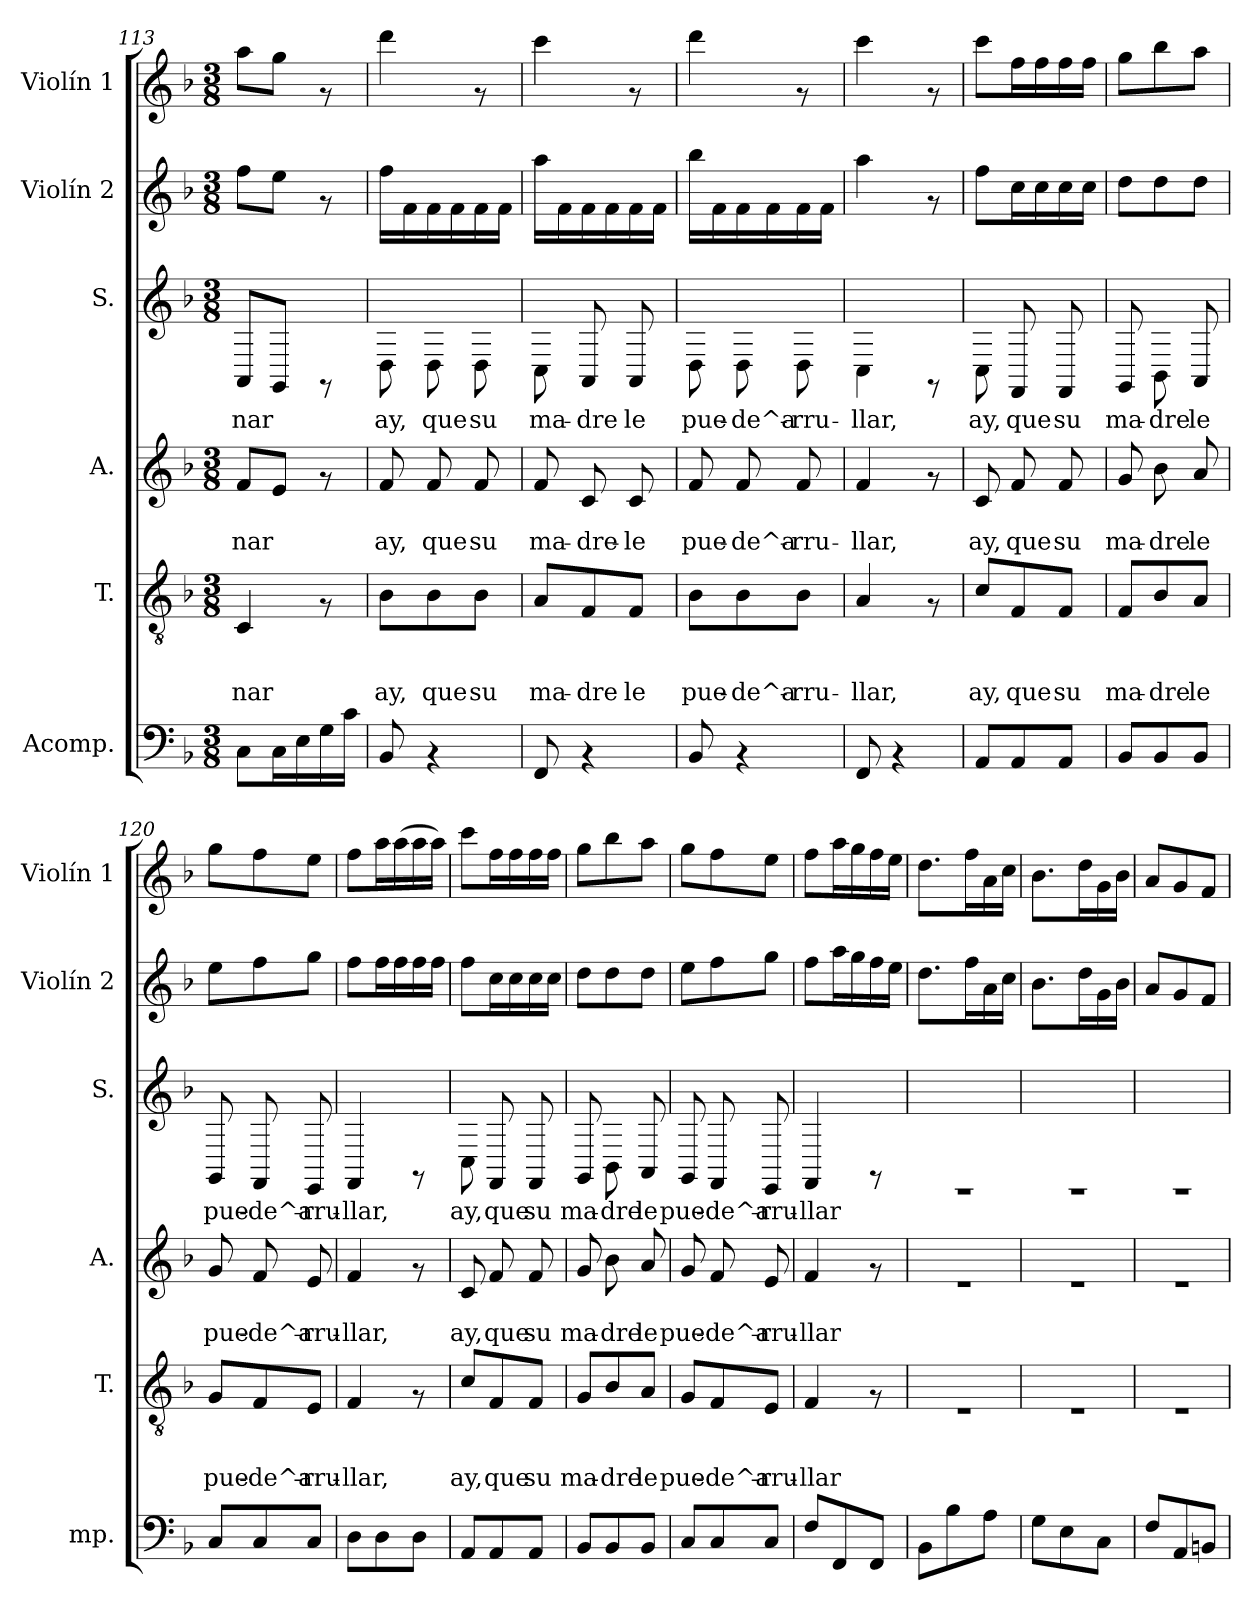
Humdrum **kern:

**kern	**kern	**text	**text	**text	**kern	**text	**text	**kern	**text	**kern	**kern
*part6	*part5	*part5	*part5	*part5	*part4	*part4	*part4	*part3	*part3	*part2	*part1
*staff6	*staff5	*staff5	*staff5	*staff5	*staff4	*staff4	*staff4	*staff3	*staff3	*staff2	*staff1
*I"Acomp.	*I"T.	*	*	*	*I"A.	*	*	*I"S.	*	*I"Violín 2	*I"Violín 1
*I'mp.	*I'T.	*	*	*	*I'A.	*	*	*I'S.	*	*I'Violín 2	*I'Violín 1
*clefF4	*clefGv2	*	*	*	*clefG2	*	*	*clefG2	*	*clefG2	*clefG2
*k[b-]	*k[b-]	*	*	*	*k[b-]	*	*	*k[b-]	*	*k[b-]	*k[b-]
*F:	*F:	*	*	*	*F:	*	*	*F:	*	*F:	*F:
*M3/8	*M3/8	*	*	*	*M3/8	*	*	*M3/8	*	*M3/8	*M3/8
=113	=113	=113	=113	=113	=113	=113	=113	=113	=113	=113	=113
!	!	!	!	!LO:LY:b	!	!	!LO:LY:b:rj	!	!LO:LY:b	!	!
8C\L	4C/	.	.	-nar	8f/L	.	-nar	8AA/L	-nar	8ff\L	8aa\L
16C\L	.	.	.	.	8e/J	.	.	8GG/J	.	8ee\J	8gg\J
16E\	.	.	.	.	.	.	.	.	.	.	.
16G\	8rF	.	.	.	8rf	.	.	8rFF	.	8rf	8rf
16c\JJ	.	.	.	.	.	.	.	.	.	.	.
=114	=114	=114	=114	=114	=114	=114	=114	=114	=114	=114	=114
!	!	!	!	!LO:LY:b	!	!	!LO:LY:b:rj	!	!LO:LY:b	!	!
8BB-/	8B-\L	.	.	ay,	8f/	.	ay,	8D\	ay,	16ff\LL	4ddd\
.	.	.	.	.	.	.	.	.	.	16f\	.
!	!	!	!	!LO:LY:b	!	!	!LO:LY:b:rj	!	!LO:LY:b	!	!
4rAA	8B-\	.	.	que	8f/	.	que	8D\	que	16f\	.
.	.	.	.	.	.	.	.	.	.	16f\	.
!	!	!	!	!LO:LY:b	!	!	!LO:LY:b:rj	!	!LO:LY:b	!	!
.	8B-\J	.	.	su	8f/	.	su	8D\	su	16f\	8rf
.	.	.	.	.	.	.	.	.	.	16f\JJ	.
=115	=115	=115	=115	=115	=115	=115	=115	=115	=115	=115	=115
!	!	!	!	!LO:LY:b	!	!	!LO:LY:b:rj	!	!LO:LY:b	!	!
8FF/	8A/L	.	.	ma-	8f/	.	ma-	8C\	ma-	16aa\LL	4ccc\
.	.	.	.	.	.	.	.	.	.	16f\	.
!	!	!	!	!LO:LY:b	!	!	!LO:LY:b:rj	!	!LO:LY:b	!	!
4rAA	8F/	.	.	-dre	8c/	.	-dre-	8AA/	-dre	16f\	.
.	.	.	.	.	.	.	.	.	.	16f\	.
!	!	!	!	!LO:LY:b	!	!	!LO:LY:b:rj	!	!LO:LY:b	!	!
.	8F/J	.	.	le	8c/	.	-le	8AA/	le	16f\	8rf
.	.	.	.	.	.	.	.	.	.	16f\JJ	.
=116	=116	=116	=116	=116	=116	=116	=116	=116	=116	=116	=116
!	!	!	!	!LO:LY:b	!	!	!LO:LY:b:rj	!	!LO:LY:b	!	!
8BB-/	8B-\L	.	.	pue-	8f/	.	pue-	8D\	pue-	16bb-\LL	4ddd\
.	.	.	.	.	.	.	.	.	.	16f\	.
!	!	!	!	!LO:LY:b	!	!	!LO:LY:b:rj	!	!LO:LY:b	!	!
4rAA	8B-\	.	.	-de^a-	8f/	.	-de^a-	8D\	-de^a-	16f\	.
.	.	.	.	.	.	.	.	.	.	16f\	.
!	!	!	!	!LO:LY:b	!	!	!LO:LY:b:rj	!	!LO:LY:b	!	!
.	8B-\J	.	.	-rru-	8f/	.	-rru-	8D\	-rru-	16f\	8rf
.	.	.	.	.	.	.	.	.	.	16f\JJ	.
=117	=117	=117	=117	=117	=117	=117	=117	=117	=117	=117	=117
!	!	!	!	!LO:LY:b	!	!	!LO:LY:b:rj	!	!LO:LY:b	!	!
8FF/	4A/	.	.	-llar,	4f/	.	-llar,	4C\	-llar,	4aa\	4ccc\
4rAA	.	.	.	.	.	.	.	.	.	.	.
.	8rF	.	.	.	8rf	.	.	8rFF	.	8rf	8rf
!!LO:LB:g=z
=118	=118	=118	=118	=118	=118	=118	=118	=118	=118	=118	=118
!	!	!	!	!LO:LY:b	!	!	!LO:LY:b:rj	!	!LO:LY:b	!	!
8AA/L	8c/L	.	.	ay,	8c/	.	ay,	8C\	ay,	8ff\L	8ccc\L
!	!	!	!	!LO:LY:b	!	!	!LO:LY:b:rj	!	!LO:LY:b	!	!
8AA/	8F/	.	.	que	8f/	.	que	8FF/	que	16cc\L	16ff\L
.	.	.	.	.	.	.	.	.	.	16cc\	16ff\
!	!	!	!	!LO:LY:b	!	!	!LO:LY:b:rj	!	!LO:LY:b	!	!
8AA/J	8F/J	.	.	su	8f/	.	su	8FF/	su	16cc\	16ff\
.	.	.	.	.	.	.	.	.	.	16cc\JJ	16ff\JJ
=119	=119	=119	=119	=119	=119	=119	=119	=119	=119	=119	=119
!	!	!	!	!LO:LY:b	!	!	!LO:LY:b:rj	!	!LO:LY:b	!	!
8BB-/L	8F/L	.	.	ma-	8g/	.	ma-	8GG/	ma-	8dd\L	8gg\L
!	!	!	!	!LO:LY:b	!	!	!LO:LY:b:rj	!	!LO:LY:b	!	!
8BB-/	8B-/	.	.	-dre	8b-\	.	-dre	8BB-\	-dre	8dd\	8bb-\
!	!	!	!	!LO:LY:b	!	!	!LO:LY:b:rj	!	!LO:LY:b	!	!
8BB-/J	8A/J	.	.	le	8a/	.	le	8AA/	le	8dd\J	8aa\J
=120	=120	=120	=120	=120	=120	=120	=120	=120	=120	=120	=120
!	!	!	!	!LO:LY:b	!	!	!LO:LY:b:rj	!	!LO:LY:b	!	!
8C/L	8G/L	.	.	pue-	8g/	.	pue-	8GG/	pue-	8ee\L	8gg\L
!	!	!	!	!LO:LY:b	!	!	!LO:LY:b:rj	!	!LO:LY:b	!	!
8C/	8F/	.	.	-de^a-	8f/	.	-de^a-	8FF/	-de^a-	8ff\	8ff\
!	!	!	!	!LO:LY:b	!	!	!LO:LY:b:rj	!	!LO:LY:b	!	!
8C/J	8E/J	.	.	-rru-	8e/	.	-rru-	8EE/	-rru-	8gg\J	8ee\J
=121	=121	=121	=121	=121	=121	=121	=121	=121	=121	=121	=121
!	!	!	!	!LO:LY:b	!	!	!LO:LY:b:rj	!	!LO:LY:b	!	!
8D\L	4F/	.	.	-llar,	4f/	.	-llar,	4FF/	-llar,	8ff\L	8ff\L
8D\	.	.	.	.	.	.	.	.	.	16ff\L	16aa\L
.	.	.	.	.	.	.	.	.	.	16ff\	(>16aa\
8D\J	8rF	.	.	.	8rf	.	.	8rFF	.	16ff\	16aa\
.	.	.	.	.	.	.	.	.	.	16ff\JJ	16aa\JJ)
=122	=122	=122	=122	=122	=122	=122	=122	=122	=122	=122	=122
!	!	!	!	!LO:LY:b	!	!	!LO:LY:b:rj	!	!LO:LY:b	!	!
8AA/L	8c/L	.	.	ay,	8c/	.	ay,	8C\	ay,	8ff\L	8ccc\L
!	!	!	!	!LO:LY:b	!	!	!LO:LY:b:rj	!	!LO:LY:b	!	!
8AA/	8F/	.	.	que	8f/	.	que	8FF/	que	16cc\L	16ff\L
.	.	.	.	.	.	.	.	.	.	16cc\	16ff\
!	!	!	!	!LO:LY:b	!	!	!LO:LY:b:rj	!	!LO:LY:b	!	!
8AA/J	8F/J	.	.	su	8f/	.	su	8FF/	su	16cc\	16ff\
.	.	.	.	.	.	.	.	.	.	16cc\JJ	16ff\JJ
=123	=123	=123	=123	=123	=123	=123	=123	=123	=123	=123	=123
!	!	!	!	!LO:LY:b	!	!	!LO:LY:b:rj	!	!LO:LY:b	!	!
8BB-/L	8G/L	.	.	ma-	8g/	.	ma-	8GG/	ma-	8dd\L	8gg\L
!	!	!	!	!LO:LY:b	!	!	!LO:LY:b:rj	!	!LO:LY:b	!	!
8BB-/	8B-/	.	.	-dre	8b-\	.	-dre	8BB-\	-dre	8dd\	8bb-\
!	!	!	!	!LO:LY:b	!	!	!LO:LY:b:rj	!	!LO:LY:b	!	!
8BB-/J	8A/J	.	.	le	8a/	.	le	8AA/	le	8dd\J	8aa\J
!!LO:LB:g=z
=124	=124	=124	=124	=124	=124	=124	=124	=124	=124	=124	=124
!	!	!	!	!LO:LY:b	!	!	!LO:LY:b:rj	!	!LO:LY:b	!	!
8C/L	8G/L	.	.	pue-	8g/	.	pue-	8GG/	pue-	8ee\L	8gg\L
!	!	!	!	!LO:LY:b	!	!	!LO:LY:b:rj	!	!LO:LY:b	!	!
8C/	8F/	.	.	-de^a-	8f/	.	-de^a-	8FF/	-de^a-	8ff\	8ff\
!	!	!	!	!LO:LY:b	!	!	!LO:LY:b:rj	!	!LO:LY:b	!	!
8C/J	8E/J	.	.	-rru-	8e/	.	-rru-	8EE/	-rru-	8gg\J	8ee\J
=125	=125	=125	=125	=125	=125	=125	=125	=125	=125	=125	=125
!	!	!	!	!LO:LY:b	!	!	!LO:LY:b:rj	!	!LO:LY:b	!	!
8F/L	4F/	.	.	-llar	4f/	.	-llar	4FF/	-llar	8ff\L	8ff\L
8FF/	.	.	.	.	.	.	.	.	.	16aa\L	16aa\L
.	.	.	.	.	.	.	.	.	.	16gg\	16gg\
8FF/J	8rF	.	.	.	8rf	.	.	8rFF	.	16ff\	16ff\
.	.	.	.	.	.	.	.	.	.	16ee\JJ	16ee\JJ
=126	=126	=126	=126	=126	=126	=126	=126	=126	=126	=126	=126
8BB-\L	4.rE	.	.	.	4.re	.	.	4.rEE	.	8.dd\L	8.dd\L
8B-\	.	.	.	.	.	.	.	.	.	.	.
.	.	.	.	.	.	.	.	.	.	16ff\L	16ff\L
8A\J	.	.	.	.	.	.	.	.	.	16a\	16a\
.	.	.	.	.	.	.	.	.	.	16cc\JJ	16cc\JJ
=127	=127	=127	=127	=127	=127	=127	=127	=127	=127	=127	=127
8G\L	4.rE	.	.	.	4.re	.	.	4.rEE	.	8.b-\L	8.b-\L
8E\	.	.	.	.	.	.	.	.	.	.	.
.	.	.	.	.	.	.	.	.	.	16dd\L	16dd\L
8C\J	.	.	.	.	.	.	.	.	.	16g\	16g\
.	.	.	.	.	.	.	.	.	.	16b-\JJ	16b-\JJ
=128	=128	=128	=128	=128	=128	=128	=128	=128	=128	=128	=128
8F/L	4.rE	.	.	.	4.re	.	.	4.rEE	.	8a/L	8a/L
8AA/	.	.	.	.	.	.	.	.	.	8g/	8g/
8BBn/J	.	.	.	.	.	.	.	.	.	8f/J	8f/J
=	=	=	=	=	=	=	=	=	=	=	=
*-	*-	*-	*-	*-	*-	*-	*-	*-	*-	*-	*-
